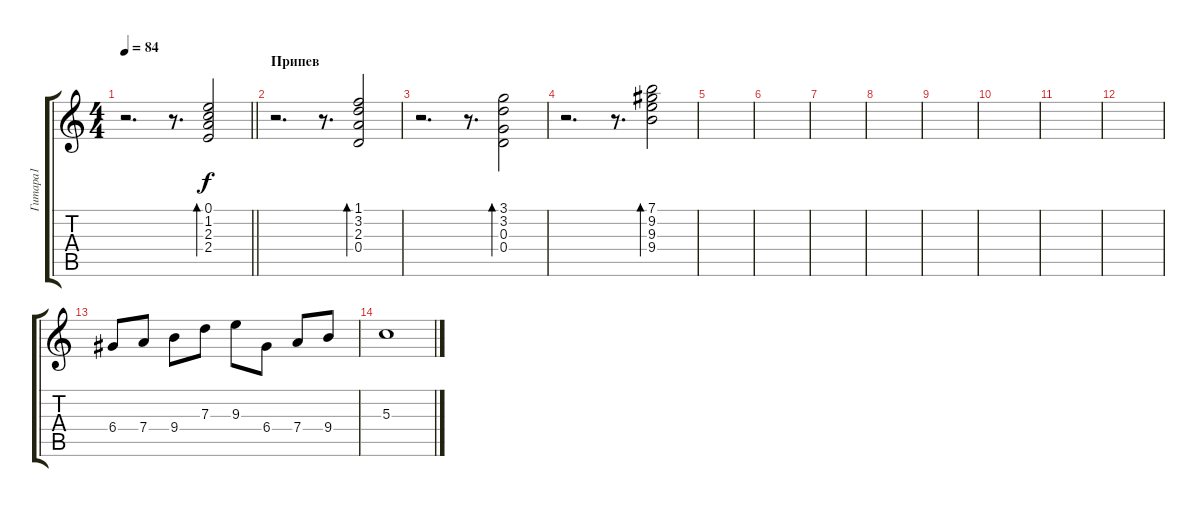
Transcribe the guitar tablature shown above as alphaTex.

\track ("Гитара1" "Гитара1") {instrument acousticguitarsteel}
\staff {score tabs}
\tuning (E4 B3 G3 D3 A2 E2) {hide}
\ts (4 4)
\tempo 84
\clef g2
\barLineRight lightlight
\ks c
r.2{d dy f} r.8{d} (0.1 1.2 2.3 2.4).2{bd 240} |
\section ("" "Припев")
r.2{d} r.8{d} (1.1 3.2 2.3 0.4).2{bd 240} |
r.2{d} r.8{d} (3.1 3.2 0.3 0.4).2{bd 240} |
r.2{d} r.8{d} (7.1 9.2 9.3 9.4).2{bd 240} |
|
|
|
|
|
|
|
|
6.4.8{volume 16} 7.4.8 9.4.8 7.3.8 9.3.8 6.4.8 7.4.8 9.4.8 |
5.3.1
